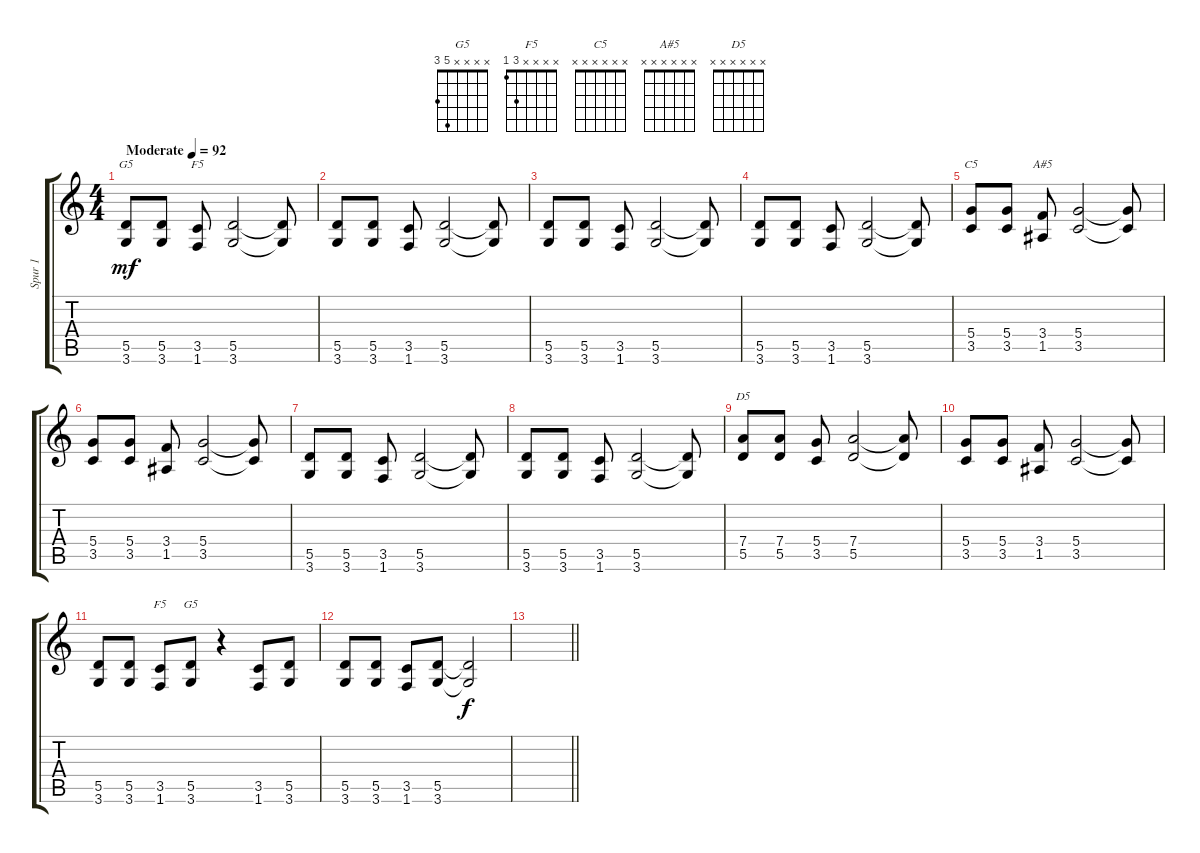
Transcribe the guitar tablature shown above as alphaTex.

\track ("Spur 1" "Spur 1") {instrument electricguitarjazz}
\staff {score tabs}
\tuning (E4 B3 G3 D3 A2 E2) {hide}
\chord ("G5" x x x x x x)
\chord ("F5" x x x x x x)
\chord ("C5" x x x x x x)
\chord ("A#5" x x x x x x)
\chord ("D5" x x x x x x)
\chord ("F5" x x x x 3 1)
\chord ("G5" x x x x 5 3)
\ts (4 4)
\tempo (92 "Moderate")
\clef g2
\ks c
(5.5 3.6).8{ch "G5" dy mf instrument electricguitarjazz} (5.5 3.6).8 (3.5 1.6).8{ch "F5"} (5.5 3.6).2 (5.5{t} 3.6{t}).8 |
(5.5 3.6).8 (5.5 3.6).8 (3.5 1.6).8 (5.5 3.6).2 (5.5{t} 3.6{t}).8 |
(5.5 3.6).8 (5.5 3.6).8 (3.5 1.6).8 (5.5 3.6).2 (5.5{t} 3.6{t}).8 |
(5.5 3.6).8 (5.5 3.6).8 (3.5 1.6).8 (5.5 3.6).2 (5.5{t} 3.6{t}).8 |
(5.4 3.5).8{ch "C5"} (5.4 3.5).8 (3.4 1.5).8{ch "A#5"} (5.4 3.5).2 (5.4{t} 3.5{t}).8 |
(5.4 3.5).8 (5.4 3.5).8 (3.4 1.5).8 (5.4 3.5).2 (5.4{t} 3.5{t}).8 |
(5.5 3.6).8 (5.5 3.6).8 (3.5 1.6).8 (5.5 3.6).2 (5.5{t} 3.6{t}).8 |
(5.5 3.6).8 (5.5 3.6).8 (3.5 1.6).8 (5.5 3.6).2 (5.5{t} 3.6{t}).8 |
(7.4 5.5).8{ch "D5"} (7.4 5.5).8 (5.4 3.5).8 (7.4 5.5).2 (7.4{t} 5.5{t}).8 |
(5.4 3.5).8 (5.4 3.5).8 (3.4 1.5).8 (5.4 3.5).2 (5.4{t} 3.5{t}).8 |
(5.5 3.6).8 (5.5 3.6).8 (3.5 1.6).8{ch "F5"} (5.5 3.6).8{ch "G5"} r.4 (3.5 1.6).8 (5.5 3.6).8 |
(5.5 3.6).8 (5.5 3.6).8 (3.5 1.6).8 (5.5 3.6).8 (5.5{t} 3.6{t}).2{dy f} |
\barLineRight lightlight
